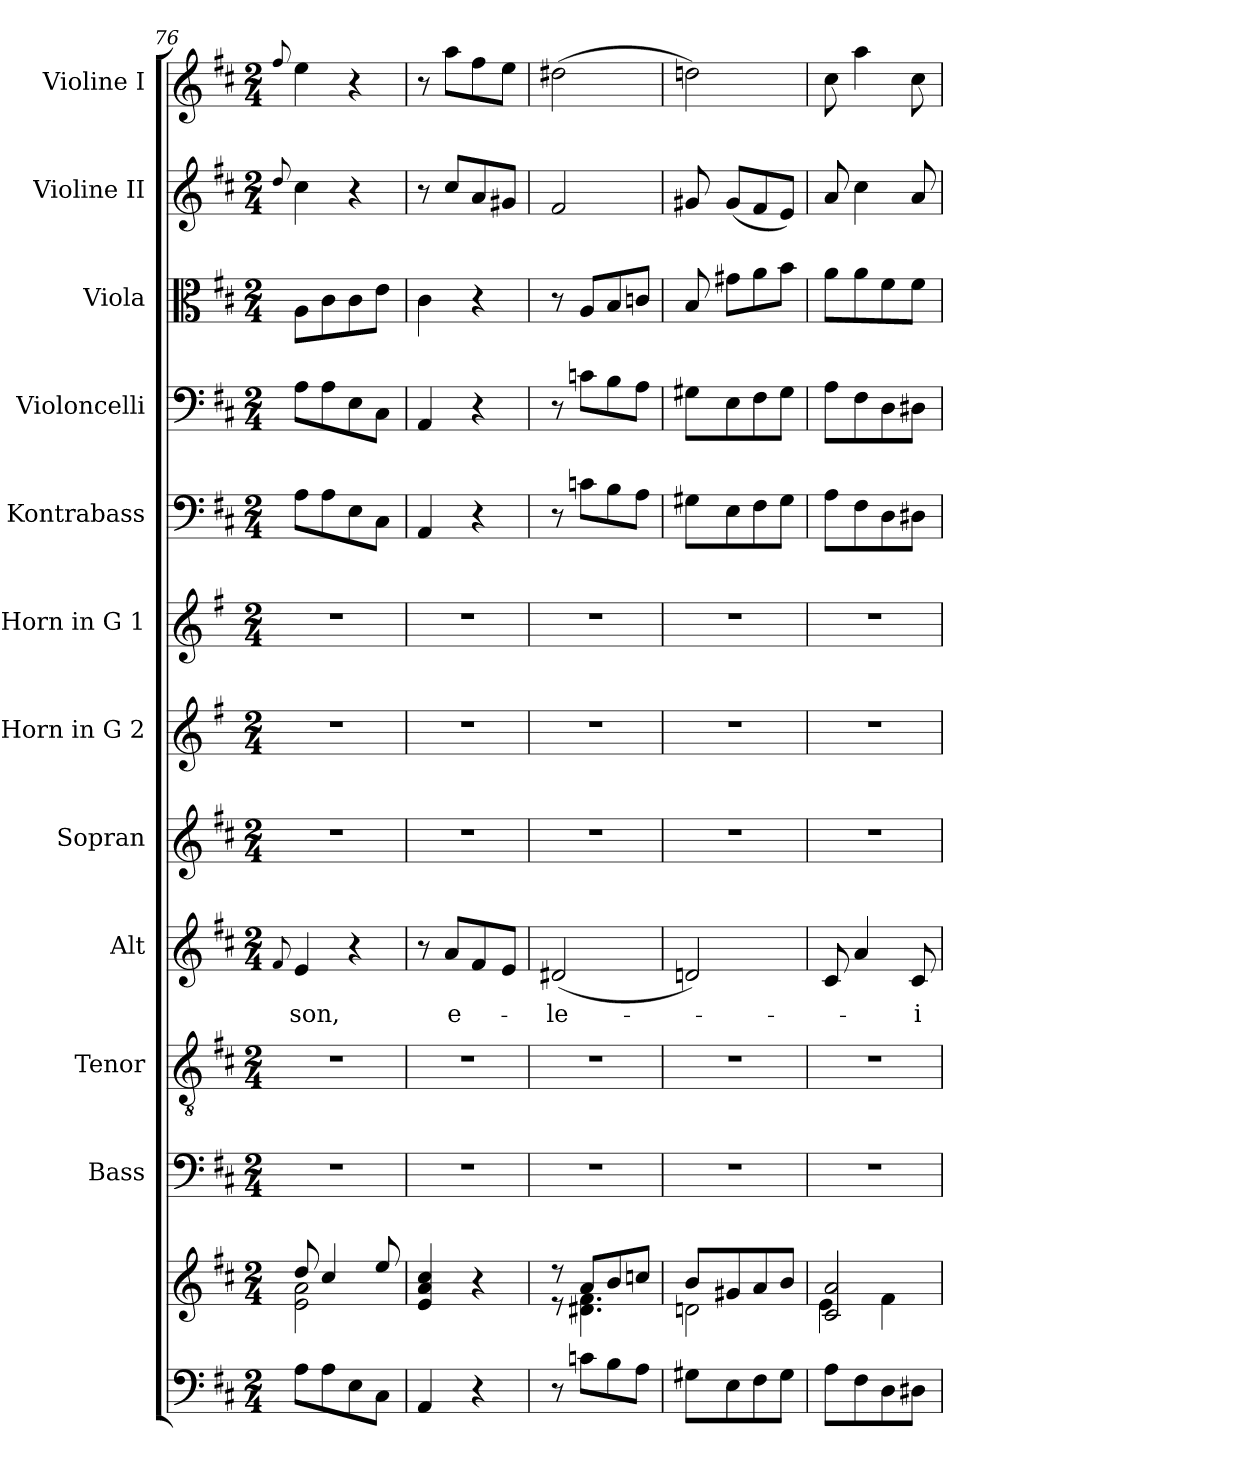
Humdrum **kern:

**kern	**kern	**kern	**kern	**kern	**text	**kern	**kern	**kern	**kern	**kern	**kern	**kern	**kern
*part12	*part12	*part11	*part10	*part9	*part9	*part8	*part7	*part6	*part5	*part4	*part3	*part2	*part1
*staff13	*staff12	*staff11	*staff10	*staff9	*staff9	*staff8	*staff7	*staff6	*staff5	*staff4	*staff3	*staff2	*staff1
*	*	*I"Bass	*I"Tenor	*I"Alt	*	*I"Sopran	*I"Horn in G 2	*I"Horn in G 1	*I"Kontrabass	*I"Violoncelli	*I"Viola	*I"Violine II	*I"Violine I
*	*	*I'B.	*I'T.	*I'A.	*	*I'S.	*I'Hrn. G 2	*I'Hrn. G 1	*I'Kb.	*I'Vc.	*I'Vla.	*I'Vl. II	*I'Vl. I
*clefF4	*clefG2	*clefF4	*clefGv2	*clefG2	*	*clefG2	*clefG2	*clefG2	*clefF4	*clefF4	*clefC3	*clefG2	*clefG2
*	*	*	*	*	*	*	*ITrd3c5	*ITrd3c5	*ITrd7c12	*	*	*	*
*k[f#c#]	*k[f#c#]	*k[f#c#]	*k[f#c#]	*k[f#c#]	*	*k[f#c#]	*k[f#c#]	*k[f#c#]	*k[f#c#]	*k[f#c#]	*k[f#c#]	*k[f#c#]	*k[f#c#]
*D:	*D:	*D:	*D:	*D:	*	*D:	*D:	*D:	*D:	*D:	*D:	*D:	*D:
*M2/4	*M2/4	*M2/4	*M2/4	*M2/4	*	*M2/4	*M2/4	*M2/4	*M2/4	*M2/4	*M2/4	*M2/4	*M2/4
=76	=76	=76	=76	=76	=76	=76	=76	=76	=76	=76	=76	=76	=76
.	.	.	.	8qqf#/	.	.	.	.	.	.	.	8qqdd/	8qqff#/
*	*^	*	*	*	*	*	*	*	*	*	*	*	*
!	!	!	!	!	!	!LO:LY:b	!	!	!	!	!	!	!	!
8A\L	8dd/	2e\ 2a\	2r	2r	4e/	-son,	2r	2r	2r	8AA\L	8A\L	8A\L	4cc#\	4ee\
8A\	4cc#/	.	.	.	.	.	.	.	.	8AA\	8A\	8c#\	.	.
8E\	.	.	.	.	4r	.	.	.	.	8EE\	8E\	8c#\	4r	4r
8C#\J	8ee/	.	.	.	.	.	.	.	.	8CC#\J	8C#\J	8e\J	.	.
*	*v	*v	*	*	*	*	*	*	*	*	*	*	*	*
!!LO:PB:g=z
=77	=77	=77	=77	=77	=77	=77	=77	=77	=77	=77	=77	=77	=77
4AA/	4e/ 4a/ 4cc#/	2r	2r	8r	.	2r	2r	2r	4AAA/	4AA/	4c#\	8r	8r
!	!	!	!	!	!LO:LY:b	!	!	!	!	!	!	!	!
.	.	.	.	8a/L	e-	.	.	.	.	.	.	8cc#/L	8aa\L
4r	4r	.	.	8f#/	.	.	.	.	4r	4r	4r	8a/	8ff#\
.	.	.	.	8e/J	.	.	.	.	.	.	.	8g#X/J	8ee\J
=78	=78	=78	=78	=78	=78	=78	=78	=78	=78	=78	=78	=78	=78
*	*^	*	*	*	*	*	*	*	*	*	*	*	*
!	!	!	!	!	!	!LO:LY:b	!	!	!	!	!	!	!	!
8r	8r	8r	2r	2r	(<2d#X/	-le-	2r	2r	2r	8r	8r	8r	2f#/	(>2dd#X\
8cn\L	8a/L	4.d#X\ 4.f#\	.	.	.	.	.	.	.	8Cn\L	8cn\L	8A/L	.	.
8B\	8b/	.	.	.	.	.	.	.	.	8BB\	8B\	8B/	.	.
8A\J	8ccn/J	.	.	.	.	.	.	.	.	8AA\J	8A\J	8cn/J	.	.
=79	=79	=79	=79	=79	=79	=79	=79	=79	=79	=79	=79	=79	=79	=79
8G#X\L	8b/L	2dn\	2r	2r	2dn/)	.	2r	2r	2r	8GG#X\L	8G#X\L	8B/	8g#X/	2ddn\)
8E\	8g#X/	.	.	.	.	.	.	.	.	8EE\	8E\	8g#X\L	(<8g#/L	.
8F#\	8a/	.	.	.	.	.	.	.	.	8FF#\	8F#\	8a\	8f#/	.
8G#\J	8b/J	.	.	.	.	.	.	.	.	8GG#\J	8G#\J	8b\J	8e/J)	.
=80	=80	=80	=80	=80	=80	=80	=80	=80	=80	=80	=80	=80	=80	=80
8A\L	2c#/ 2a/	4e\	2r	2r	8c#/	.	2r	2r	2r	8AA\L	8A\L	8a\L	8a/	8cc#\
8F#\	.	.	.	.	4a/	.	.	.	.	8FF#\	8F#\	8a\	4cc#\	4aa\
8D\	.	4f#\	.	.	.	.	.	.	.	8DD\	8D\	8f#\	.	.
!	!	!	!	!	!	!LO:LY:b	!	!	!	!	!	!	!	!
8D#X\J	.	.	.	.	8c#/	-i-	.	.	.	8DD#X\J	8D#X\J	8f#\J	8a/	8cc#\
*	*v	*v	*	*	*	*	*	*	*	*	*	*	*	*
=	=	=	=	=	=	=	=	=	=	=	=	=	=
*-	*-	*-	*-	*-	*-	*-	*-	*-	*-	*-	*-	*-	*-
